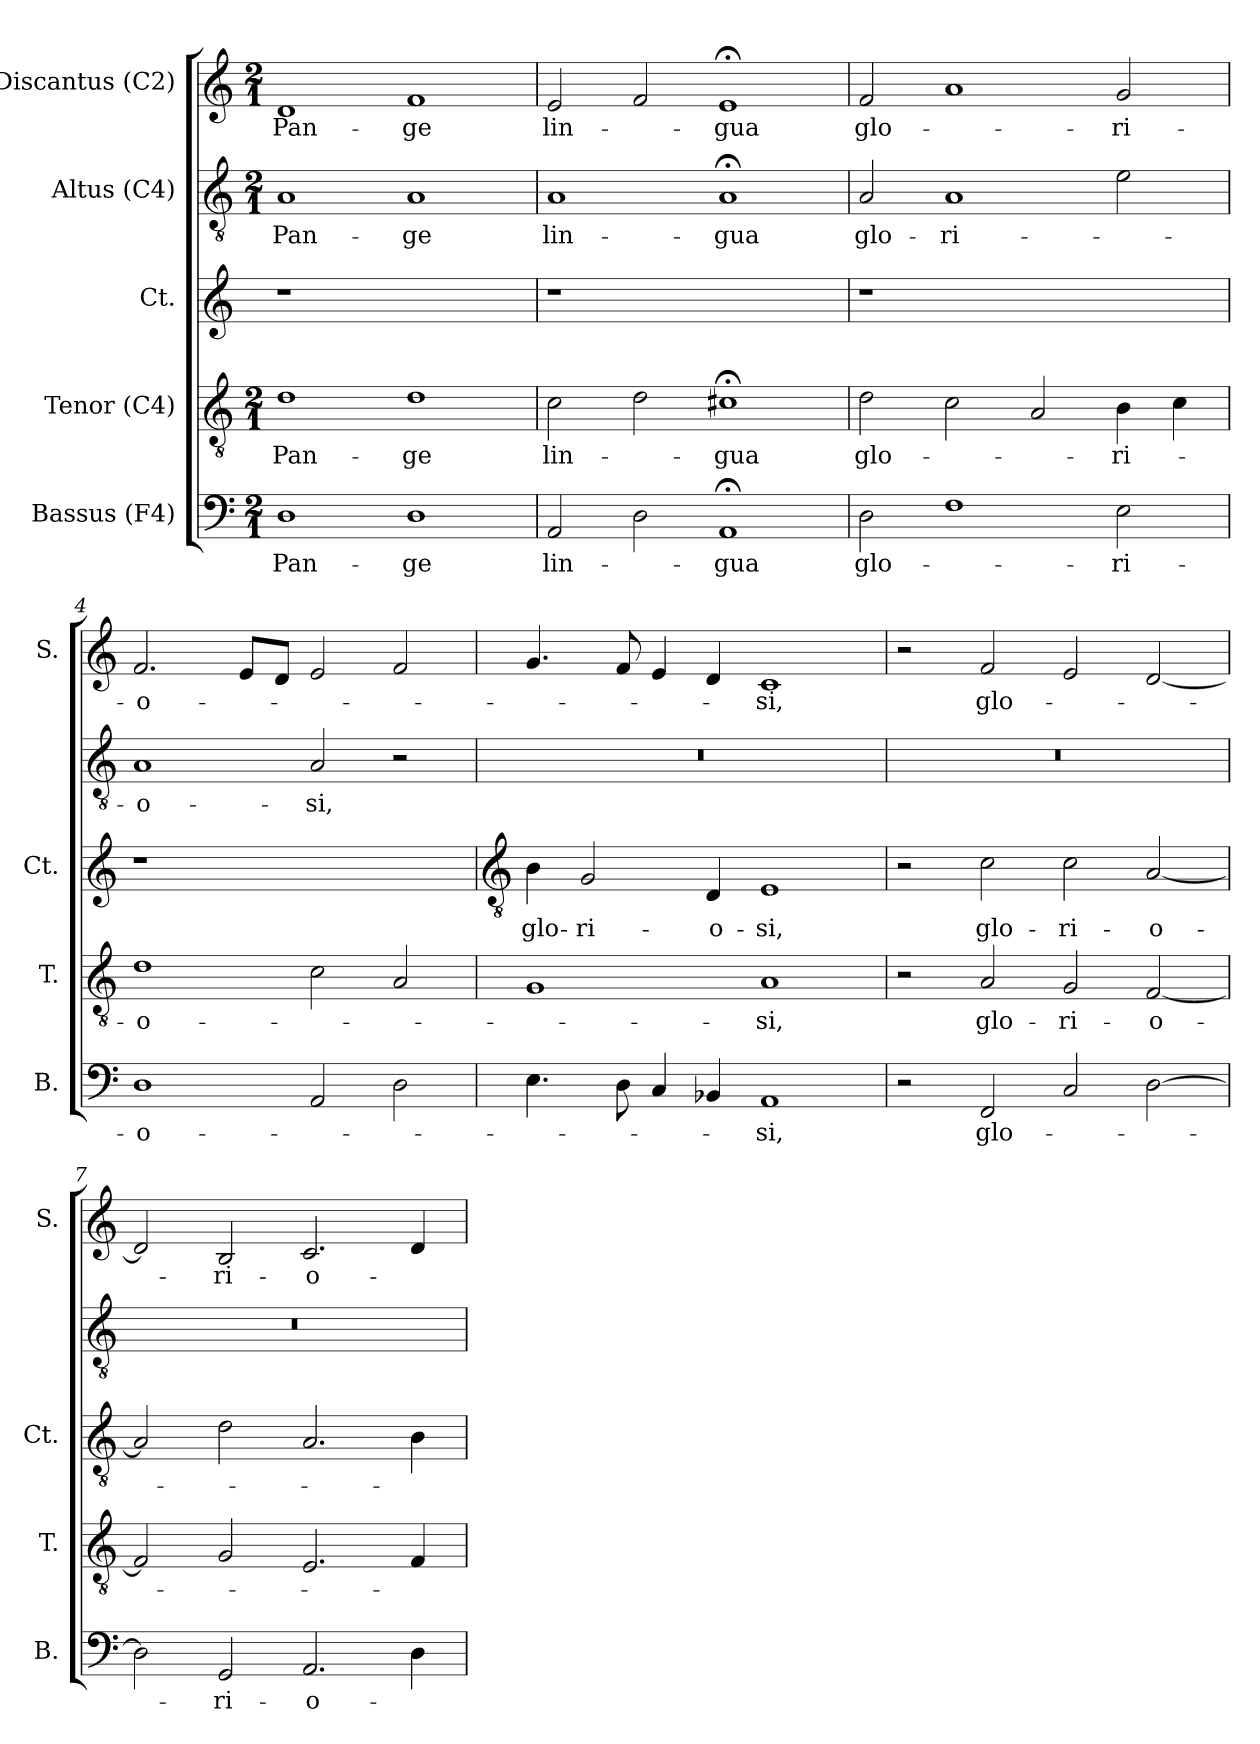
**kern	**text	**kern	**text	**kern	**text	**kern	**text	**kern	**text
*part5	*part5	*part4	*part4	*part3	*part3	*part2	*part2	*part1	*part1
*staff5	*staff5	*staff4	*staff4	*staff3	*staff3	*staff2	*staff2	*staff1	*staff1
*I"Bassus (F4)	*	*I"Tenor (C4)	*	*I"Ct.	*	*I"Altus (C4)	*	*I"Discantus (C2)	*
*I'B.	*	*I'T.	*	*I'Ct.	*	*	*	*I'S.	*
*clefF4	*	*clefGv2	*	*clefG2	*	*clefGv2	*	*clefG2	*
*k[]	*	*k[]	*	*k[]	*	*k[]	*	*k[]	*
*C:	*	*C:	*	*C:	*	*C:	*	*C:	*
*M2/1	*	*M2/1	*	*	*	*M2/1	*	*M2/1	*
=1	=1	=1	=1	=1	=1	=1	=1	=1	=1
!	!LO:LY:b	!	!LO:LY:b	!	!	!	!LO:LY:b	!	!LO:LY:b
1D	Pan-	1d	Pan-	1r	.	1A	Pan-	1d	Pan-
!	!LO:LY:b	!	!LO:LY:b	!	!	!	!LO:LY:b	!	!LO:LY:b
1D	-ge	1d	-ge	1ryy	.	1A	-ge	1f	-ge
=2	=2	=2	=2	=2	=2	=2	=2	=2	=2
!	!LO:LY:b	!	!LO:LY:b	!	!	!	!LO:LY:b	!	!LO:LY:b
2AA/	lin-	2c\	lin-	1r	.	1A	lin-	2e/	lin-
2D\	.	2d\	.	.	.	.	.	2f/	.
!	!LO:LY:b	!	!LO:LY:b	!	!	!	!LO:LY:b	!	!LO:LY:b
1AA;	-gua	1c#X;<	-gua	1ryy	.	1A;	-gua	1e;	-gua
=3	=3	=3	=3	=3	=3	=3	=3	=3	=3
!	!LO:LY:b	!	!LO:LY:b	!	!	!	!LO:LY:b	!	!LO:LY:b
2D\	glo-	2d\	glo-	1r	.	2A/	glo-	2f/	glo-
!	!	!	!	!	!	!	!LO:LY:b	!	!
1F	.	2c\	.	.	.	1A	-ri-	1a	.
.	.	2A/	.	1ryy	.	.	.	.	.
!	!LO:LY:b	!	!LO:LY:b	!	!	!	!	!	!LO:LY:b
2E\	-ri-	4B\	-ri-	.	.	2e\	.	2g/	-ri-
.	.	4c\	.	.	.	.	.	.	.
=4	=4	=4	=4	=4	=4	=4	=4	=4	=4
!	!LO:LY:b:rj	!	!LO:LY:b:rj	!	!	!	!LO:LY:b:rj	!	!LO:LY:b
1D	-o-	1d	-o-	1r	.	1A	-o-	2.f/	-o-
.	.	.	.	.	.	.	.	8e/L	.
.	.	.	.	.	.	.	.	8d/J	.
!	!	!	!	!	!	!	!LO:LY:b	!	!
2AA/	.	2c\	.	1ryy	.	2A/	-si,	2e/	.
2D\	.	2A/	.	.	.	2r	.	2f/	.
!!LO:LB:g=z
=5	=5	=5	=5	=5	=5	=5	=5	=5	=5
*	*	*	*	*clefGv2	*	*	*	*	*
!	!	!	!	!	!LO:LY:b	!	!	!	!
4.E\	.	1G	.	4B\	glo-	0r	.	4.g/	.
!	!	!	!	!	!LO:LY:b	!	!	!	!
.	.	.	.	2G/	-ri-	.	.	.	.
8D\	.	.	.	.	.	.	.	8f/	.
4C/	.	.	.	.	.	.	.	4e/	.
!	!	!	!	!	!LO:LY:b	!	!	!	!
4BB-X/	.	.	.	4D/	-o-	.	.	4d/	.
!	!LO:LY:b	!	!LO:LY:b	!	!LO:LY:b	!	!	!	!LO:LY:b
1AA	-si,	1A	-si,	1E	-si,	.	.	1c	-si,
=6	=6	=6	=6	=6	=6	=6	=6	=6	=6
2r	.	2r	.	2r	.	0r	.	2r	.
!	!LO:LY:b	!	!LO:LY:b	!	!LO:LY:b	!	!	!	!LO:LY:b
2FF/	glo-	2A/	glo-	2c\	glo-	.	.	2f/	glo-
!	!	!	!LO:LY:b	!	!LO:LY:b	!	!	!	!
2C/	.	2G/	-ri-	2c\	-ri-	.	.	2e/	.
!	!	!	!LO:LY:b:rj	!	!LO:LY:b:rj	!	!	!	!
[>2D\	.	[<2F/	-o-	[<2A/	-o-	.	.	[<2d/	.
=7	=7	=7	=7	=7	=7	=7	=7	=7	=7
2D\]	.	2F/]	.	2A/]	.	0r	.	2d/]	.
!	!LO:LY:b	!	!	!	!	!	!	!	!LO:LY:b
2GG/	-ri-	2G/	.	2d\	.	.	.	2B/	-ri-
!	!LO:LY:b:rj	!	!	!	!	!	!	!	!LO:LY:b:rj
2.AA/	-o-	2.E/	.	2.A/	.	.	.	2.c/	-o-
4D\	.	4F/	.	4B\	.	.	.	4d/	.
=	=	=	=	=	=	=	=	=	=
*-	*-	*-	*-	*-	*-	*-	*-	*-	*-
